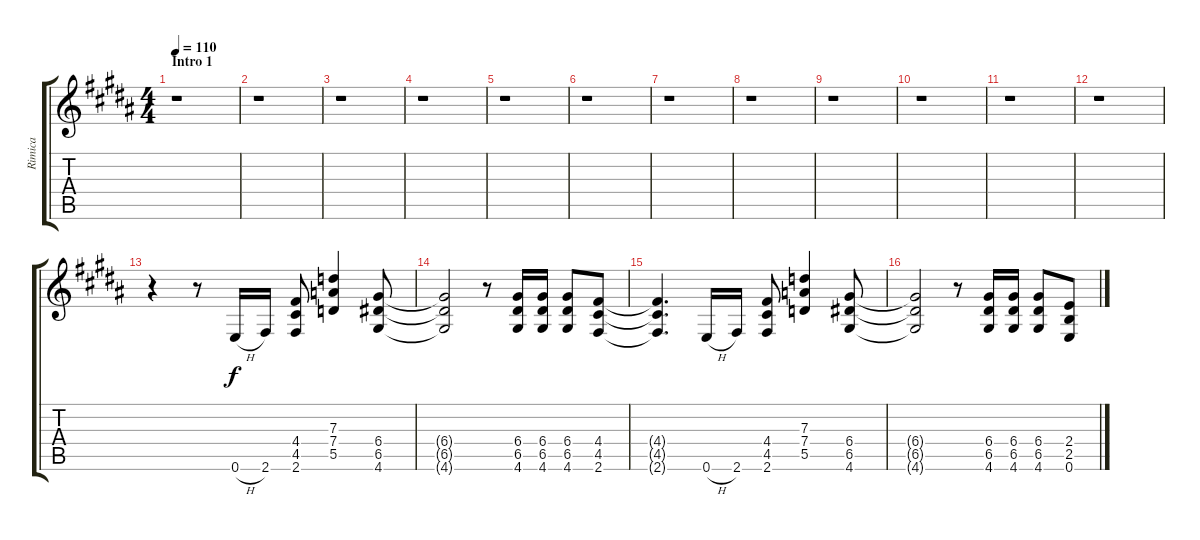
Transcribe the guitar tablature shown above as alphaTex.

\track ("Rimica" "Rimica") {instrument overdrivenguitar}
\staff {score tabs}
\tuning (E4 B3 G3 D3 A2 E2) {hide}
\ts (4 4)
\section ("" "Intro 1")
\tempo 110
\clef g2
\ks b
r.1{dy f instrument overdrivenguitar} |
r.1 |
r.1 |
r.1 |
r.1 |
r.1 |
r.1 |
r.1 |
r.1 |
r.1 |
r.1 |
r.1 |
\ks g#minor
r.4 r.8 0.6{h}.16 2.6.16 (4.4 4.5 2.6).8 (7.3 7.4 5.5).4 (6.4 6.5 4.6).8 |
(6.4{t} 6.5{t} 4.6{t}).2 r.8 (6.4 6.5 4.6).16 (6.4 6.5 4.6).16 (6.4 6.5 4.6).8 (4.4 4.5 2.6).8 |
\ks b
(4.4{t} 4.5{t} 2.6{t}).4{d} 0.6{h}.16 2.6.16 (4.4 4.5 2.6).8 (7.3 7.4 5.5).4 (6.4 6.5 4.6).8 |
\ks g#minor
(6.4{t} 6.5{t} 4.6{t}).2 r.8 (6.4 6.5 4.6).16 (6.4 6.5 4.6).16 (6.4 6.5 4.6).8 (2.4 2.5 0.6).8
